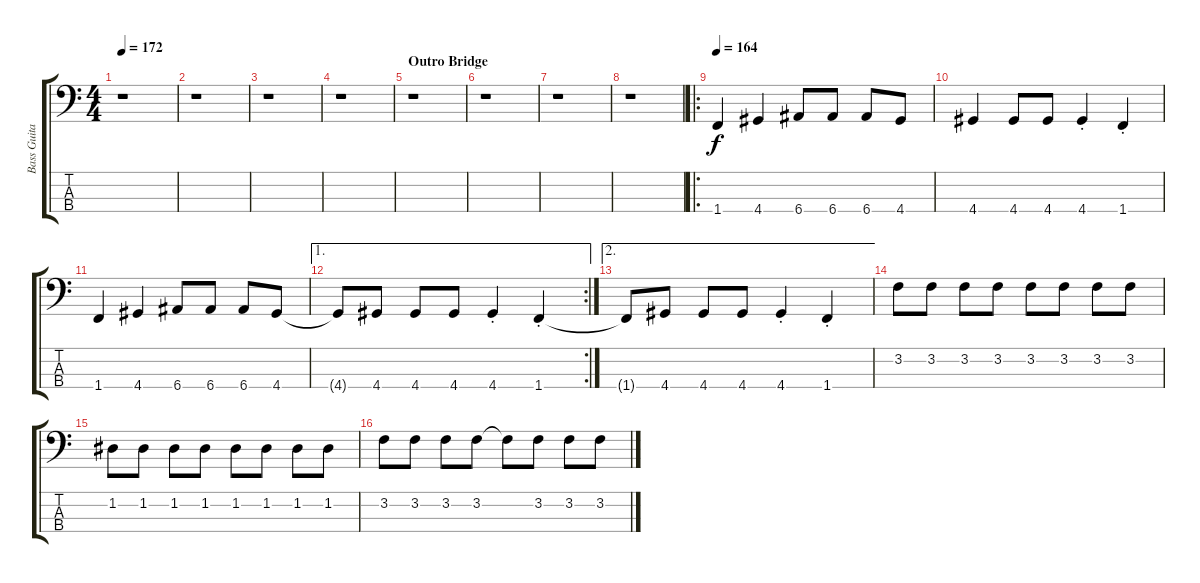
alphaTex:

\track ("Bass Guitar" "Bass Guita") {instrument electricbasspick}
\staff {score tabs}
\tuning (G2 D2 A1 E1) {hide}
\ts (4 4)
\tempo 172
\clef f4
\ks c
r.1{dy f} |
r.1 |
r.1 |
r.1 |
\section ("" "Outro Bridge")
r.1 |
r.1 |
r.1 |
r.1 |
\ro
\tempo 164
1.4.4 4.4.4 6.4.8 6.4.8 6.4.8 4.4.8 |
4.4.4 4.4.8 4.4.8 4.4{st}.4 1.4{st}.4 |
1.4.4 4.4.4 6.4.8 6.4.8 6.4.8 4.4.8 |
\ae 1
\rc 2
4.4{t}.8 4.4.8 4.4.8 4.4.8 4.4{st}.4 1.4{st}.4 |
\ae 2
1.4{t}.8 4.4.8 4.4.8 4.4.8 4.4{st}.4 1.4{st}.4 |
3.2.8 3.2.8 3.2.8 3.2.8 3.2.8 3.2.8 3.2.8 3.2.8 |
1.2.8 1.2.8 1.2.8 1.2.8 1.2.8 1.2.8 1.2.8 1.2.8 |
3.2.8 3.2.8 3.2.8 3.2.8 3.2{t}.8 3.2.8 3.2.8 3.2.8
